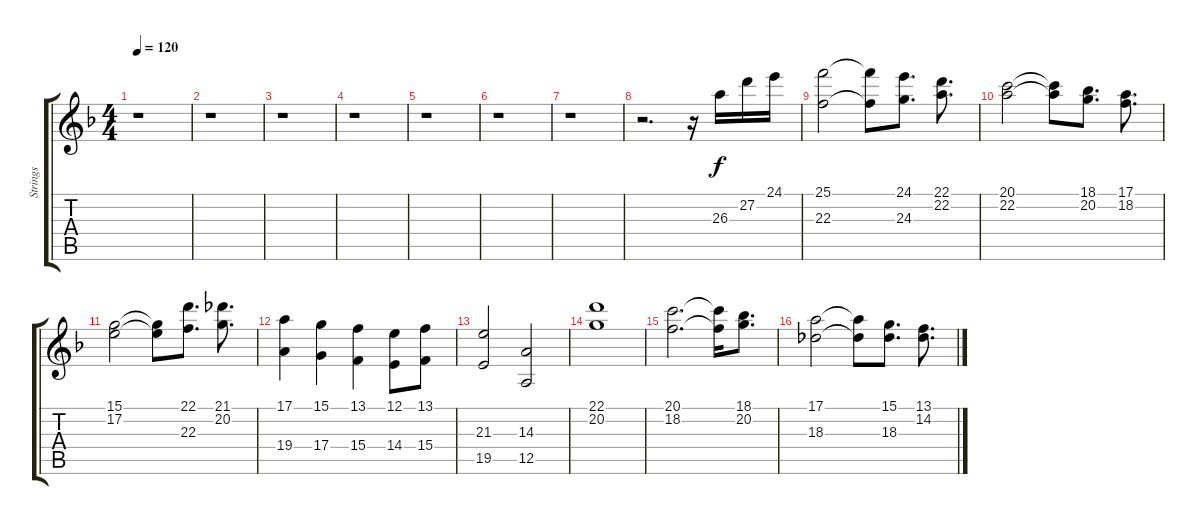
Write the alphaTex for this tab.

\track ("Strings" "Strings") {instrument synthstrings1}
\staff {score tabs}
\tuning (E4 B3 G3 D3 A2 E2) {hide}
\ts (4 4)
\tempo 120
\clef g2
\ks f
r.1{dy f} |
r.1 |
r.1 |
r.1 |
r.1 |
r.1 |
r.1 |
r.2{d volume 10} r.16 26.3.16 27.2.16 24.1.16 |
(25.1 22.3).2 (25.1{t} 22.3{t}).8 (24.1 24.3).8{d} (22.1 22.2).8{d} |
(20.1 22.2).2 (20.1{t} 22.2{t}).8 (18.1 20.2).8{d} (17.1 18.2).8{d} |
(15.1 17.2).2 (15.1{t} 17.2{t}).8 (22.1 22.3).8{d} (21.1 20.2).8{d} |
(17.1 19.4).4 (15.1 17.4).4 (13.1 15.4).4 (12.1 14.4).8 (13.1 15.4).8 |
(21.3 19.5).2 (14.3 12.5).2 |
(22.1 20.2).1 |
(20.1 18.2).2{d} (20.1{t} 18.2{t}).16 (18.1 20.2).8{d} |
(17.1 18.3).2 (17.1{t} 18.3{t}).8 (15.1 18.3).8{d} (13.1 14.2).8{d}
